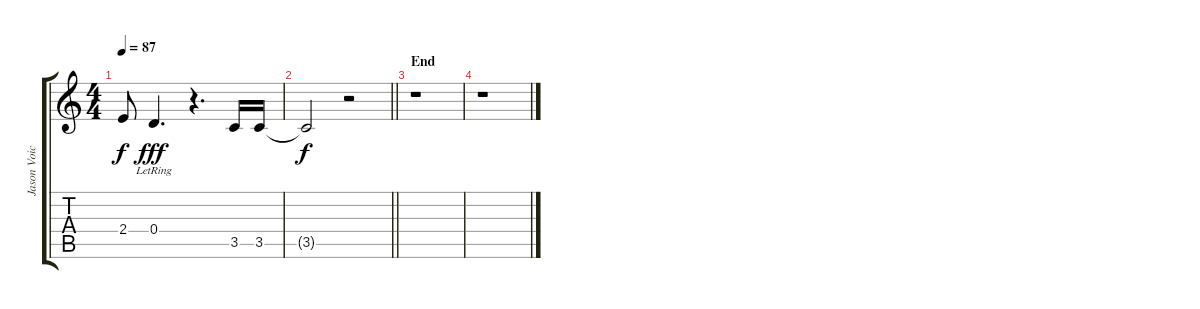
\track ("Jason Voice" "Jason Voic") {instrument contrabass}
\staff {score tabs}
\tuning (E4 B3 G3 D3 A2 E2) {hide}
\ts (4 4)
\tempo 87
\clef g2
\ks c
2.4{t}.8{dy f} 0.4{lr}.4{d dy fff} r.4{d} 3.5.16 3.5.16 |
\barLineRight lightlight
3.5{t}.2{dy f} r.2 |
\section ("" "End")
r.1 |
r.1
